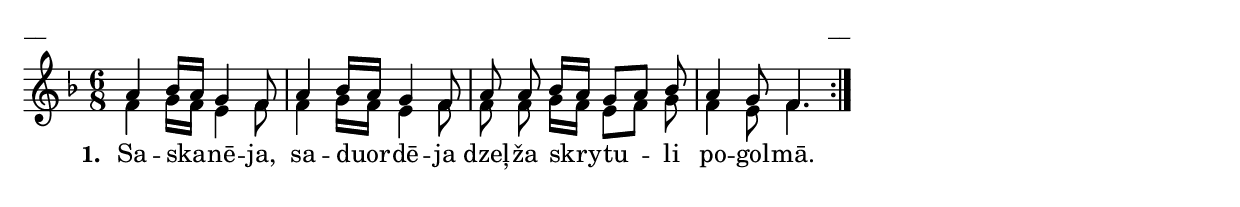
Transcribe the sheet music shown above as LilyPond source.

\version "2.13.18"

\paper {
line-width = 14\cm
left-margin = 0.4\cm
between-system-padding = 0.1\cm
between-system-space = 0.1\cm
}
% SBTZK, p.83
\layout {
indent = #0
ragged-last = ##f
}


voiceA = \relative c' {
\clef "treble"
\key f \major
\time 6/8
\repeat volta 2 {
a'4 bes16 [a] g4 f8 | a4 bes16 [a] g4 f8 |
a a bes16 [a] g8 [a] bes | a4 g8 f4.
}
}

lyricA = \lyricmode {
\set stanza = "1. "
Sa -- ska -- nē -- ja, sa -- duor -- dē -- ja
dzeļ -- ža skry -- tu -- li po -- gol -- mā.
}

voiceB = \relative c'{
\clef "treble"
\key f \major
\time 6/8
\repeat volta 2 {
f4 g16 [f] e4 f8 | f4 g16 [f] e4 f8 |
f8 f g16 [f] e8 [f] g | f4 e8 f4.
}
}


fullScore = <<
%\new ChordNames { \chordsA }
\new Staff {
<<
\new Voice = "voiceA" { \voiceOne \autoBeamOff \voiceA }
\lyricsto "voiceA" \new Lyrics  \lyricA
\new Voice = "voiceB" { \voiceTwo \autoBeamOff \voiceB }
>>
}
>>



\score {
\fullScore
\header { piece = "__" opus = "__" }
}
\markup { \with-color #(x11-color 'white) \sans \smaller "__" }
\score {
\unfoldRepeats
\fullScore
\midi {
\context { \Staff \remove "Staff_performer" }
\context { \Voice \consists "Staff_performer" }
}
}


